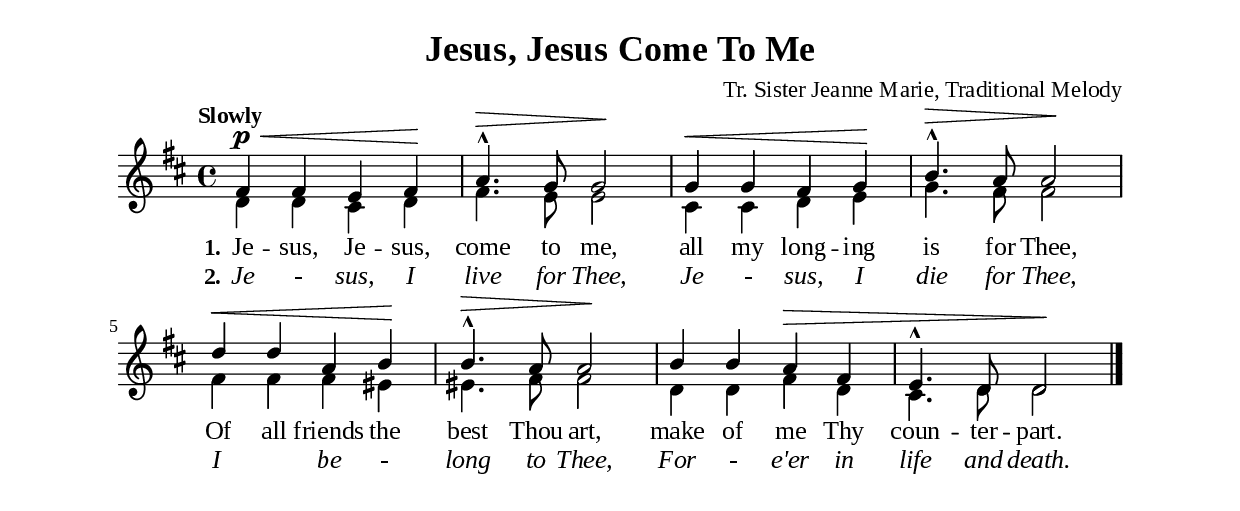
\version "2.18.2"

\header {
  title = "Jesus, Jesus Come To Me"
  composer = "Tr. Sister Jeanne Marie, Traditional Melody"
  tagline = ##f
}

global= {
  \key d \major
  \time 4/4
  \tempo "Slowly"
  \dynamicUp
}

\paper {
  #(set-paper-size "a4")
  top-margin = 15\mm
  bottom-margin = 15\mm
  left-margin = 20\mm
  right-margin = 20\mm
  indent = #0
  #(define fonts
	 (make-pango-font-tree "Liberation Serif"
	 		       "Liberation Serif"
			       "Liberation Serif"
			       (/ 20 20)))
}

printItalic = \with {
  \override LyricText.font-shape = #'italic
}

% Soprano verse music
musicVerseSoprano = \relative c' {
  %{ 01 %} fis4 \p \< fis e fis \! |
  %{ 02 %} a4.-^ \> g8 g2 \! |
  %{ 03 %} g4 \< g fis g \! |
  %{ 04 %} b4.-^ \> a8 a2 \! |
  %{ 05 %} d4 \< d a b \! |
  %{ 06 %} b4.-^ \> a8 a2 \! |
  %{ 07 %} b4 b a \> fis |
  %{ 08 %} e4.-^ d8 d2 \! \bar "|."
}

% Basso verse music
musicVerseBasso = \relative c' {
  %{ 01 %} d4 d cis d |
  %{ 02 %} fis4. e8 e2 |
  %{ 03 %} cis4 cis d e |
  %{ 04 %} g4. fis8 fis2 |
  %{ 05 %} fis4 fis fis eis |
  %{ 06 %} eis4. fis8 fis2 |
  %{ 07 %} d4 d fis d |
  %{ 08 %} cis4. d8 d2 \bar "|."
}

% Verse lyrics
verseOne = \lyricmode {
  \set stanza = #"1."
  Je -- sus, Je -- sus, come to me, all my long -- ing is for Thee,
  Of all friends the best Thou art, make of me Thy coun -- ter -- part.
}

verseTwo = \lyricmode {
  \set stanza = #"2."
  Je - sus, I live for Thee, Je - sus, I die for Thee,
  I _ be - long to Thee, For - e'er in life and death.
}

% Layout
\score {
    \new ChoirStaff <<
      \new Staff <<
        \clef "treble"
        \new Voice = "sopranos" { \voiceOne \global \stemUp \slurUp \musicVerseSoprano }
        \new Voice = "basso" { \voiceTwo \global \stemDown \slurDown \musicVerseBasso }
      >>
      \new Lyrics \lyricsto sopranos \verseOne
      \new Lyrics \printItalic \lyricsto sopranos \verseTwo
    >>
}
